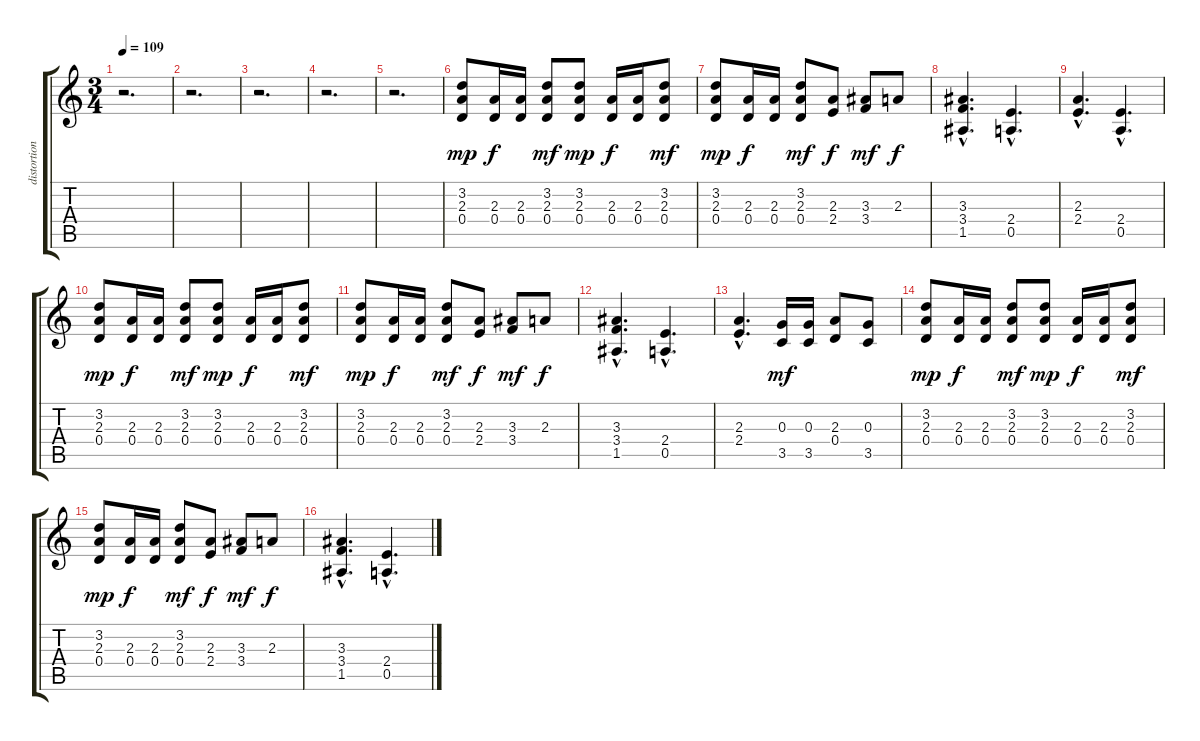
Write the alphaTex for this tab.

\track ("distortion" "distortion") {instrument distortionguitar}
\staff {score tabs}
\tuning (E4 B3 G3 D3 A2 E2) {hide}
\ts (3 4)
\tempo 109
\clef g2
\ks c
r.2{d dy f} |
r.2{d} |
r.2{d} |
r.2{d} |
r.2{d} |
(3.2 2.3 0.4).8{dy mp} (2.3 0.4).16{dy f} (2.3 0.4).16 (3.2 2.3 0.4).8{dy mf} (3.2 2.3 0.4).8{dy mp} (2.3 0.4).16{dy f} (2.3 0.4).16 (3.2 2.3 0.4).8{dy mf} |
(3.2 2.3 0.4).8{dy mp} (2.3 0.4).16{dy f} (2.3 0.4).16 (3.2 2.3 0.4).8{dy mf} (2.3 2.4).8{dy f} (3.3 3.4).8{dy mf} 2.3.8{dy f} |
(3.3{hac} 3.4{hac} 1.5{hac}).4{d} (2.4{hac} 0.5{hac}).4{d} |
(2.3{hac} 2.4{hac}).4{d} (2.4{hac} 0.5{hac}).4{d} |
(3.2 2.3 0.4).8{dy mp} (2.3 0.4).16{dy f} (2.3 0.4).16 (3.2 2.3 0.4).8{dy mf} (3.2 2.3 0.4).8{dy mp} (2.3 0.4).16{dy f} (2.3 0.4).16 (3.2 2.3 0.4).8{dy mf} |
(3.2 2.3 0.4).8{dy mp} (2.3 0.4).16{dy f} (2.3 0.4).16 (3.2 2.3 0.4).8{dy mf} (2.3 2.4).8{dy f} (3.3 3.4).8{dy mf} 2.3.8{dy f} |
(3.3{hac} 3.4{hac} 1.5{hac}).4{d} (2.4{hac} 0.5{hac}).4{d} |
(2.3{hac} 2.4{hac}).4{d} (0.3 3.5).16{dy mf} (0.3 3.5).16 (2.3 0.4).8 (0.3 3.5).8 |
(3.2 2.3 0.4).8{dy mp} (2.3 0.4).16{dy f} (2.3 0.4).16 (3.2 2.3 0.4).8{dy mf} (3.2 2.3 0.4).8{dy mp} (2.3 0.4).16{dy f} (2.3 0.4).16 (3.2 2.3 0.4).8{dy mf} |
(3.2 2.3 0.4).8{dy mp} (2.3 0.4).16{dy f} (2.3 0.4).16 (3.2 2.3 0.4).8{dy mf} (2.3 2.4).8{dy f} (3.3 3.4).8{dy mf} 2.3.8{dy f} |
(3.3{hac} 3.4{hac} 1.5{hac}).4{d} (2.4{hac} 0.5{hac}).4{d}
